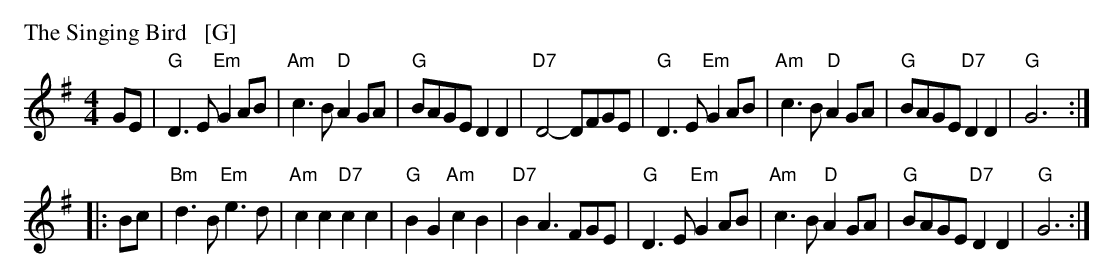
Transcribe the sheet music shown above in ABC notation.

X:1
P: The Singing Bird   [G]
M: 4/4
L: 1/8
K: G
GE \
| "G"D3E "Em"G2AB | "Am"c3B "D"A2GA | "G"BAGE D2D2 | "D7"D4- DFGE \
| "G"D3E "Em"G2AB | "Am"c3B "D"A2GA | "G"BAGE "D7"D2D2 | "G"G6 :|
|: Bc \
| "Bm"d3B "Em"e3d | "Am"c2c2 "D7"c2c2 | "G"B2G2 "Am"c2B2 | "D7"B2A3 FGE \
| "G"D3E "Em"G2AB | "Am"c3B "D"A2GA | "G"BAGE "D7"D2D2 | "G"G6 :|
